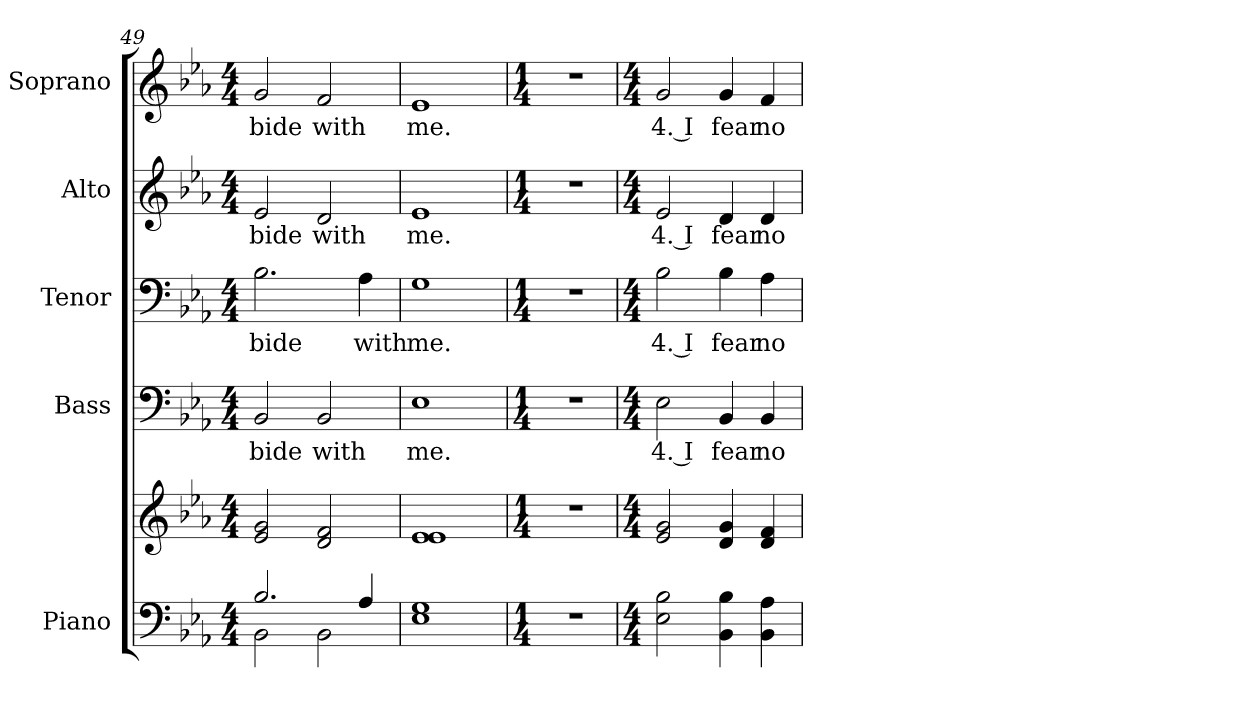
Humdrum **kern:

**kern	**kern	**kern	**text	**kern	**text	**kern	**text	**kern	**text
*part5	*part5	*part4	*part4	*part3	*part3	*part2	*part2	*part1	*part1
*staff6	*staff5	*staff4	*staff4	*staff3	*staff3	*staff2	*staff2	*staff1	*staff1
*I"Piano	*	*I"Bass	*	*I"Tenor	*	*I"Alto	*	*I"Soprano	*
*I'Pno.	*	*I'B.	*	*I'T.	*	*I'A.	*	*I'S.	*
*clefF4	*clefG2	*clefF4	*	*clefF4	*	*clefG2	*	*clefG2	*
*k[b-e-a-]	*k[b-e-a-]	*k[b-e-a-]	*	*k[b-e-a-]	*	*k[b-e-a-]	*	*k[b-e-a-]	*
*E-:	*E-:	*E-:	*	*E-:	*	*E-:	*	*E-:	*
*M4/4	*M4/4	*M4/4	*	*M4/4	*	*M4/4	*	*M4/4	*
=49	=49	=49	=49	=49	=49	=49	=49	=49	=49
*^	*	*	*	*	*	*	*	*	*
!	!	!	!	!LO:LY:b:color=#000000	!	!	!	!	!	!
!	!	!	!	!	!	!LO:LY:b:color=#000000	!	!	!	!
!	!	!	!	!	!	!	!	!LO:LY:b:color=#000000	!	!
!	!	!	!	!	!	!	!	!	!	!LO:LY:b:color=#000000
2.B-i/	2BB-i\	2e-i/ 2gi	2BB-i/	bide	2.B-i\	bide	2e-i/	bide	2gi/	bide
!	!	!	!	!LO:LY:b:color=#000000	!	!	!	!	!	!
!	!	!	!	!	!	!	!	!LO:LY:b:color=#000000	!	!
!	!	!	!	!	!	!	!	!	!	!LO:LY:b:color=#000000
.	2BB-i\	2di/ 2fi	2BB-i/	with	.	.	2di/	with	2fi/	with
!	!	!	!	!	!	!LO:LY:b:color=#000000	!	!	!	!
4A-i/	.	.	.	.	4A-i\	with	.	.	.	.
*v	*v	*	*	*	*	*	*	*	*	*
!!LO:PB:g=z
=50	=50	=50	=50	=50	=50	=50	=50	=50	=50
!	!	!	!LO:LY:b:color=#000000	!	!	!	!	!	!
!	!	!	!	!	!LO:LY:b:color=#000000	!	!	!	!
!	!	!	!	!	!	!	!LO:LY:b:color=#000000	!	!
!	!	!	!	!	!	!	!	!	!LO:LY:b:color=#000000
1E-i 1Gi	1e-i 1e-i	1E-i	me.	1Gi	me.	1e-i	me.	1e-i	me.
=51	=51	=51	=51	=51	=51	=51	=51	=51	=51
*M1/4	*M1/4	*M1/4	*	*M1/4	*	*M1/4	*	*M1/4	*
!LO:N:vis=1	!LO:N:vis=1	!LO:N:vis=1	!	!LO:N:vis=1	!	!LO:N:vis=1	!	!LO:N:vis=1	!
4r	4r	4r	.	4r	.	4r	.	4r	.
=52	=52	=52	=52	=52	=52	=52	=52	=52	=52
*M4/4	*M4/4	*M4/4	*	*M4/4	*	*M4/4	*	*M4/4	*
!	!	!	!LO:LY:b:color=#000000	!	!	!	!	!	!
!	!	!	!	!	!LO:LY:b:color=#000000	!	!	!	!
!	!	!	!	!	!	!	!LO:LY:b:color=#000000	!	!
!	!	!	!	!	!	!	!	!	!LO:LY:b:color=#000000
2E-i\ 2B-i	2e-i/ 2gi	2E-i\	4. I	2B-i\	4. I	2e-i/	4. I	2gi/	4. I
!	!	!	!LO:LY:b:color=#000000	!	!	!	!	!	!
!	!	!	!	!	!LO:LY:b:color=#000000	!	!	!	!
!	!	!	!	!	!	!	!LO:LY:b:color=#000000	!	!
!	!	!	!	!	!	!	!	!	!LO:LY:b:color=#000000
4BB-i\ 4B-i	4di/ 4gi	4BB-i/	fear	4B-i\	fear	4di/	fear	4gi/	fear
!	!	!	!LO:LY:b:color=#000000	!	!	!	!	!	!
!	!	!	!	!	!LO:LY:b:color=#000000	!	!	!	!
!	!	!	!	!	!	!	!LO:LY:b:color=#000000	!	!
!	!	!	!	!	!	!	!	!	!LO:LY:b:color=#000000
4BB-i\ 4A-i	4di/ 4fi	4BB-i/	no	4A-i\	no	4di/	no	4fi/	no
=	=	=	=	=	=	=	=	=	=
*-	*-	*-	*-	*-	*-	*-	*-	*-	*-
